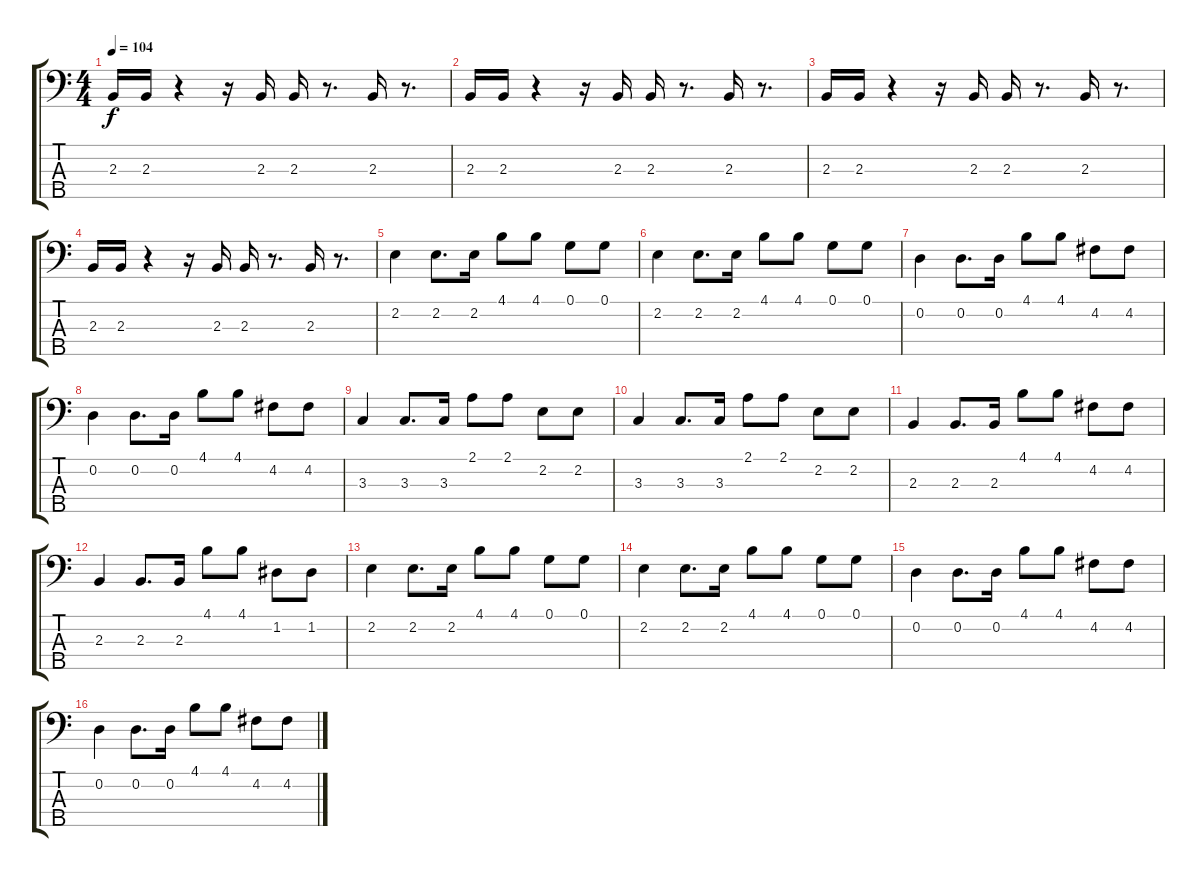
\track "" {instrument electricguitarmuted}
\staff {score tabs}
\tuning (G2 D2 A1 E1 B0) {hide}
\ts (4 4)
\tempo 104
\clef f4
\ks c
2.3.16{dy f} 2.3.16 r.4 r.16 2.3.16 2.3.16 r.8{d} 2.3.16 r.8{d} |
2.3.16 2.3.16 r.4 r.16 2.3.16 2.3.16 r.8{d} 2.3.16 r.8{d} |
2.3.16 2.3.16 r.4 r.16 2.3.16 2.3.16 r.8{d} 2.3.16 r.8{d} |
2.3.16 2.3.16 r.4 r.16 2.3.16 2.3.16 r.8{d} 2.3.16 r.8{d} |
2.2.4 2.2.8{d} 2.2.16 4.1.8 4.1.8 0.1.8 0.1.8 |
2.2.4 2.2.8{d} 2.2.16 4.1.8 4.1.8 0.1.8 0.1.8 |
0.2.4 0.2.8{d} 0.2.16 4.1.8 4.1.8 4.2.8 4.2.8 |
0.2.4 0.2.8{d} 0.2.16 4.1.8 4.1.8 4.2.8 4.2.8 |
3.3.4 3.3.8{d} 3.3.16 2.1.8 2.1.8 2.2.8 2.2.8 |
3.3.4 3.3.8{d} 3.3.16 2.1.8 2.1.8 2.2.8 2.2.8 |
2.3.4 2.3.8{d} 2.3.16 4.1.8 4.1.8 4.2.8 4.2.8 |
2.3.4 2.3.8{d} 2.3.16 4.1.8 4.1.8 1.2.8 1.2.8 |
2.2.4 2.2.8{d} 2.2.16 4.1.8 4.1.8 0.1.8 0.1.8 |
2.2.4 2.2.8{d} 2.2.16 4.1.8 4.1.8 0.1.8 0.1.8 |
0.2.4 0.2.8{d} 0.2.16 4.1.8 4.1.8 4.2.8 4.2.8 |
0.2.4 0.2.8{d} 0.2.16 4.1.8 4.1.8 4.2.8 4.2.8
